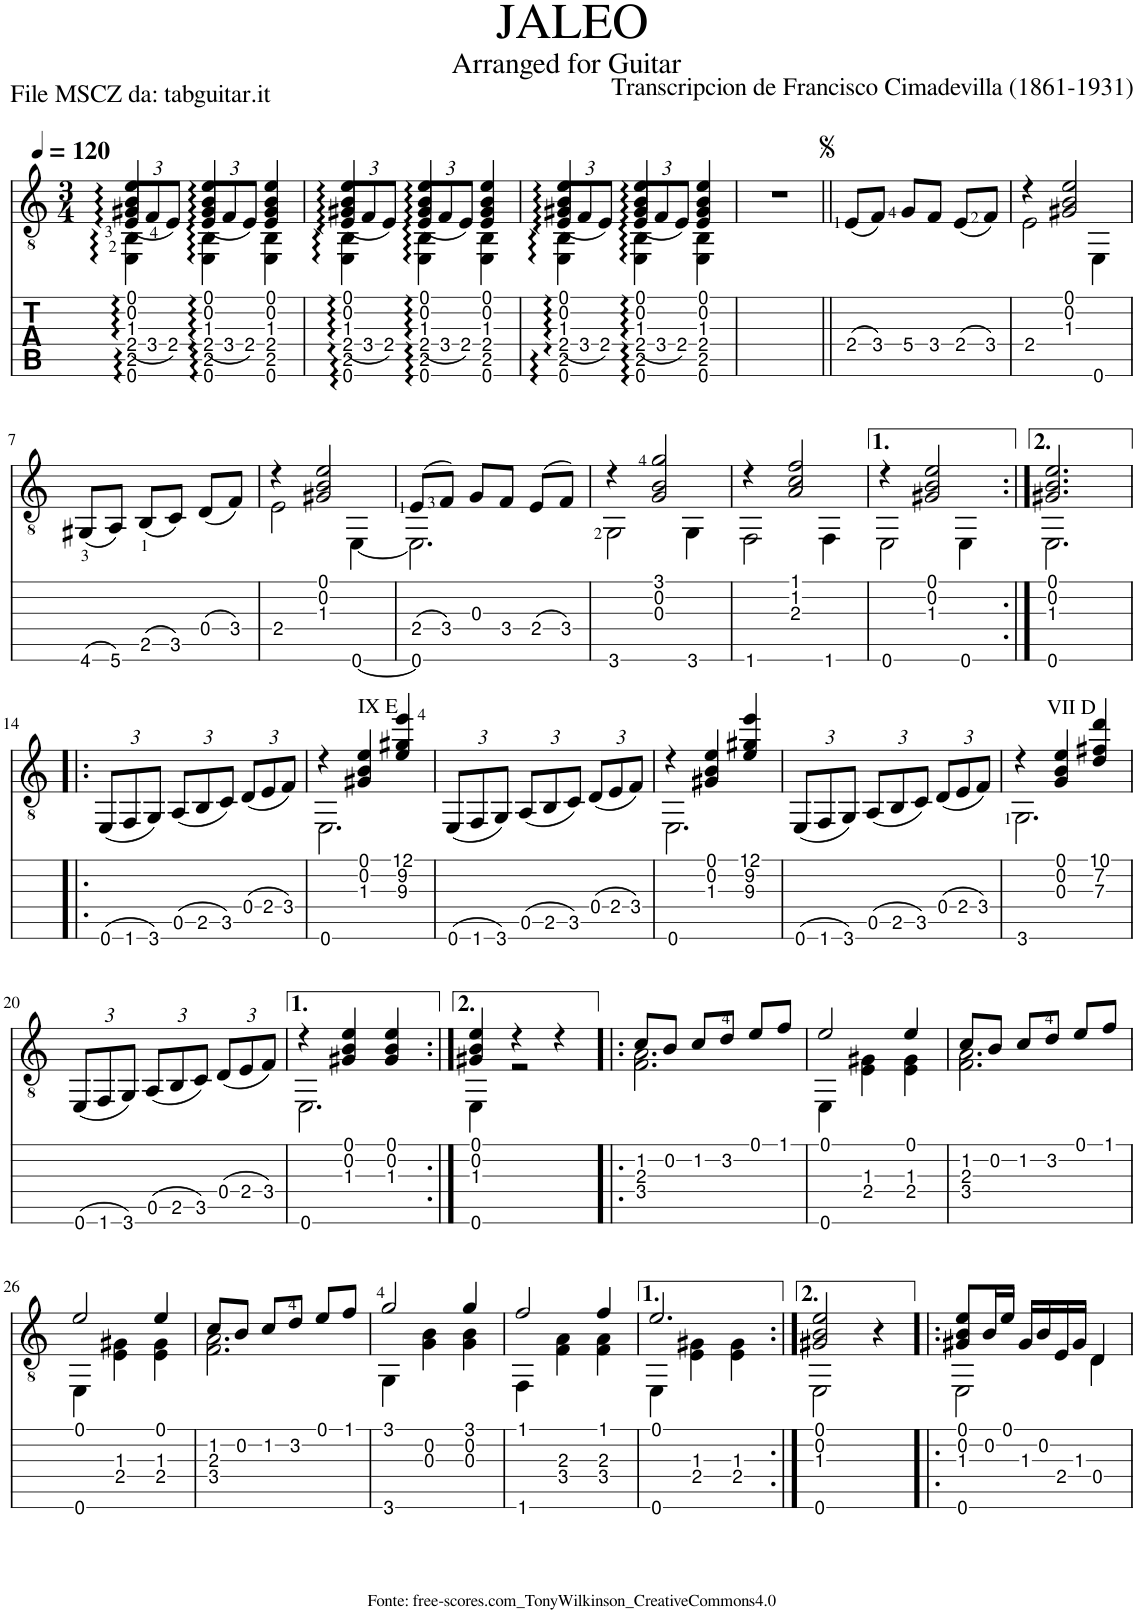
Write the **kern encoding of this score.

**kern	**kern
*part1	*part1
*staff2	*staff1
*I"Guitar	*
*I'Guit.	*
*stria6	*
*	*clefGv2
*k[]	*k[]
*M3/4	*M3/4
*MM120	*MM120
=1	=1
*^	*^
*	*Xbrackettup	*	*Xbrackettup
*	*^	*	*^
4G#:: 4B:: 4e::	12EL	4EE:: 4BB::	4G#X/:: 4B/:: 4e/::	(12E/L	4EE\:: 4BB\::
.	12F	.	.	12F/	.
.	12EJ	.	.	12E/J)	.
4G#:: 4B:: 4e::	12E::L	4EE:: 4BB::	4G#/:: 4B/:: 4e/::	(12E::/L	4EE\:: 4BB\::
.	12F	.	.	12F/	.
.	12EJ	.	.	12E/J)	.
4E 4G# 4B 4e	4ryy	4EE 4BB	4E/ 4G#/ 4B/ 4e/	4ryy	4EE\ 4BB\
=2	=2	=2	=2	=2	=2
4G#X:: 4B:: 4e::	12E::L	4EE:: 4BB::	4G#X/:: 4B/:: 4e/::	(12E::/L	4EE\:: 4BB\::
.	12F	.	.	12F/	.
.	12EJ	.	.	12E/J)	.
4G#:: 4B:: 4e::	12E::L	4EE:: 4BB::	4G#/:: 4B/:: 4e/::	(12E::/L	4EE\:: 4BB\::
.	12F	.	.	12F/	.
.	12EJ	.	.	12E/J)	.
4E 4G# 4B 4e	4ryy	4EE 4BB	4E/ 4G#/ 4B/ 4e/	4ryy	4EE\ 4BB\
=3	=3	=3	=3	=3	=3
4G#X:: 4B:: 4e::	12E::L	4EE:: 4BB::	4G#X/:: 4B/:: 4e/::	(12E::/L	4EE\:: 4BB\::
.	12F	.	.	12F/	.
.	12EJ	.	.	12E/J)	.
4G#:: 4B:: 4e::	12E::L	4EE:: 4BB::	4G#/:: 4B/:: 4e/::	(12E::/L	4EE\:: 4BB\::
.	12F	.	.	12F/	.
.	12EJ	.	.	12E/J)	.
4E 4G# 4B 4e	4ryy	4EE 4BB	4E/ 4G#/ 4B/ 4e/	4ryy	4EE\ 4BB\
*v	*v	*v	*	*	*
*	*v	*v	*v
=4	=4
2.r	2.r
=5||	=5||
8EL	(8E/L
8FJ	8F/J)
8GL	8G/L
8FJ	8F/J
8EL	(8E/L
8FJ	8F/J)
=6	=6
*^	*^
4r	2E	4r	2E\
2G# 2B 2e	.	2G#X/ 2B/ 2e/	.
.	4EE	.	4EE\
*v	*v	*	*
*	*v	*v
!!LO:LB:g=z
=7	=7
8GG#L	(8GG#X/L
8AAJ	8AA/J)
8BBL	(8BB/L
8CJ	8C/J)
8DL	(8D/L
8FJ	8F/J)
=8	=8
*^	*^
4r	2E	4r	2E\
2G# 2B 2e	.	2G#X/ 2B/ 2e/	.
.	[4EE	.	[4EE\
=9	=9	=9	=9
8EL	2.EE]	(8E/L	2.EE\]
8FJ	.	8F/J)	.
8GL	.	8G/L	.
8FJ	.	8F/J	.
8EL	.	(8E/L	.
8FJ	.	8F/J)	.
=10	=10	=10	=10
4r	2GG	4r	2GG\
2G 2B 2g	.	2G/ 2B/ 2g/	.
.	4GG	.	4GG\
=11	=11	=11	=11
4r	2FF	4r	2FF\
2A 2c 2f	.	2A/ 2c/ 2f/	.
.	4FF	.	4FF\
=12	=12	=12	=12
4r	2EE	4r	2EE\
2G# 2B 2e	.	2G#X/ 2B/ 2e/	.
.	4EE	.	4EE\
=13:|!	=13:|!	=13:|!	=13:|!
2.G# 2.B 2.e	2.EE	2.G#X/ 2.B/ 2.e/	2.EE\
*v	*v	*	*
*	*v	*v
!!LO:LB:g=z
=14!|:	=14!|:
12EEL	(12EE/L
12FF	12FF/
12GGJ	12GG/J)
12AAL	(12AA/L
12BB	12BB/
12CJ	12C/J)
12DL	(12D/L
12E	12E/
12FJ	12F/J)
=15	=15
*^	*^
4r	2.EE	4r	2.EE\
4G# 4B 4e	.	4G#X/ 4B/ 4e/	.
!	!	!LO:TX:a:t=IX E	!
4e 4g# 4ee	.	4e/ 4g#X/ 4ee/	.
*v	*v	*	*
*	*v	*v
=16	=16
12EEL	(12EE/L
12FF	12FF/
12GGJ	12GG/J)
12AAL	(12AA/L
12BB	12BB/
12CJ	12C/J)
12DL	(12D/L
12E	12E/
12FJ	12F/J)
=17	=17
*^	*^
4r	2.EE	4r	2.EE\
4G#X 4B 4e	.	4G#X/ 4B/ 4e/	.
4e 4g#X 4ee	.	4e/ 4g#X/ 4ee/	.
*v	*v	*	*
*	*v	*v
=18	=18
12EEL	(12EE/L
12FF	12FF/
12GGJ	12GG/J)
12AAL	(12AA/L
12BB	12BB/
12CJ	12C/J)
12DL	(12D/L
12E	12E/
12FJ	12F/J)
=19	=19
*^	*^
4r	2.GG	4r	2.GG\
4G 4B 4e	.	4G/ 4B/ 4e/	.
!	!	!LO:TX:a:t=VII D	!
4d 4f# 4dd	.	4d/ 4f#X/ 4dd/	.
*v	*v	*	*
*	*v	*v
!!LO:LB:g=z
=20	=20
12EEL	(12EE/L
12FF	12FF/
12GGJ	12GG/J)
12AAL	(12AA/L
12BB	12BB/
12CJ	12C/J)
12DL	(12D/L
12E	12E/
12FJ	12F/J)
=21	=21
*^	*^
4r	2.EE	4r	2.EE\
4G# 4B 4e	.	4G#X/ 4B/ 4e/	.
4G# 4B 4e	.	4G#/ 4B/ 4e/	.
=22:|!	=22:|!	=22:|!	=22:|!
4G# 4B 4e	4EE	4G#X/ 4B/ 4e/	4EE\
4r	2r	4r	2r
4r	.	4r	.
=23!|:	=23!|:	=23!|:	=23!|:
8cL	2.F 2.A	8c/L	2.F\ 2.A\
8BJ	.	8B/J	.
8cL	.	8c/L	.
8dJ	.	8d/J	.
8eL	.	8e/L	.
8fJ	.	8f/J	.
=24	=24	=24	=24
2e	4EE	2e/	4EE\
.	4E 4G#	.	4E\ 4G#X\
4e	4E 4G#	4e/	4E\ 4G#\
=25	=25	=25	=25
8cL	2.F 2.A	8c/L	2.F\ 2.A\
8BJ	.	8B/J	.
8cL	.	8c/L	.
8dJ	.	8d/J	.
8eL	.	8e/L	.
8fJ	.	8f/J	.
!!LO:LB:g=z	!!
=26	=26	=26	=26
2e	4EE	2e/	4EE\
.	4E 4G#X	.	4E\ 4G#X\
4e	4E 4G#	4e/	4E\ 4G#\
=27	=27	=27	=27
8cL	2.F 2.A	8c/L	2.F\ 2.A\
8BJ	.	8B/J	.
8cL	.	8c/L	.
8dJ	.	8d/J	.
8eL	.	8e/L	.
8fJ	.	8f/J	.
=28	=28	=28	=28
2g	4GG	2g/	4GG\
.	4G 4B	.	4G\ 4B\
4g	4G 4B	4g/	4G\ 4B\
=29	=29	=29	=29
2f	4FF	2f/	4FF\
.	4F 4A	.	4F\ 4A\
4f	4F 4A	4f/	4F\ 4A\
=30	=30	=30	=30
2.e	4EE	2.e/	4EE\
.	4E 4G#	.	4E\ 4G#X\
.	4E 4G#	.	4E\ 4G#\
=31:|!	=31:|!	=31:|!	=31:|!
2G# 2B 2e	2EE	2G#X/ 2B/ 2e/	2EE\
4r	4ryy	4r	4ryy
=32!|:	=32!|:	=32!|:	=32!|:
8G#\ 8B\ 8e\L	2EE	8G#X/ 8B/ 8e/L	2EE\
16BL	.	16B/L	.
16eJJ	.	16e/JJ	.
16G#LL	.	16G#/LL	.
16BJ	.	16B/	.
16EL	.	16E/	.
16G#JJ	.	16G#/JJ	.
4D	4D	4D/	4D\
*v	*v	*	*
*	*v	*v
=	=
*-	*-
